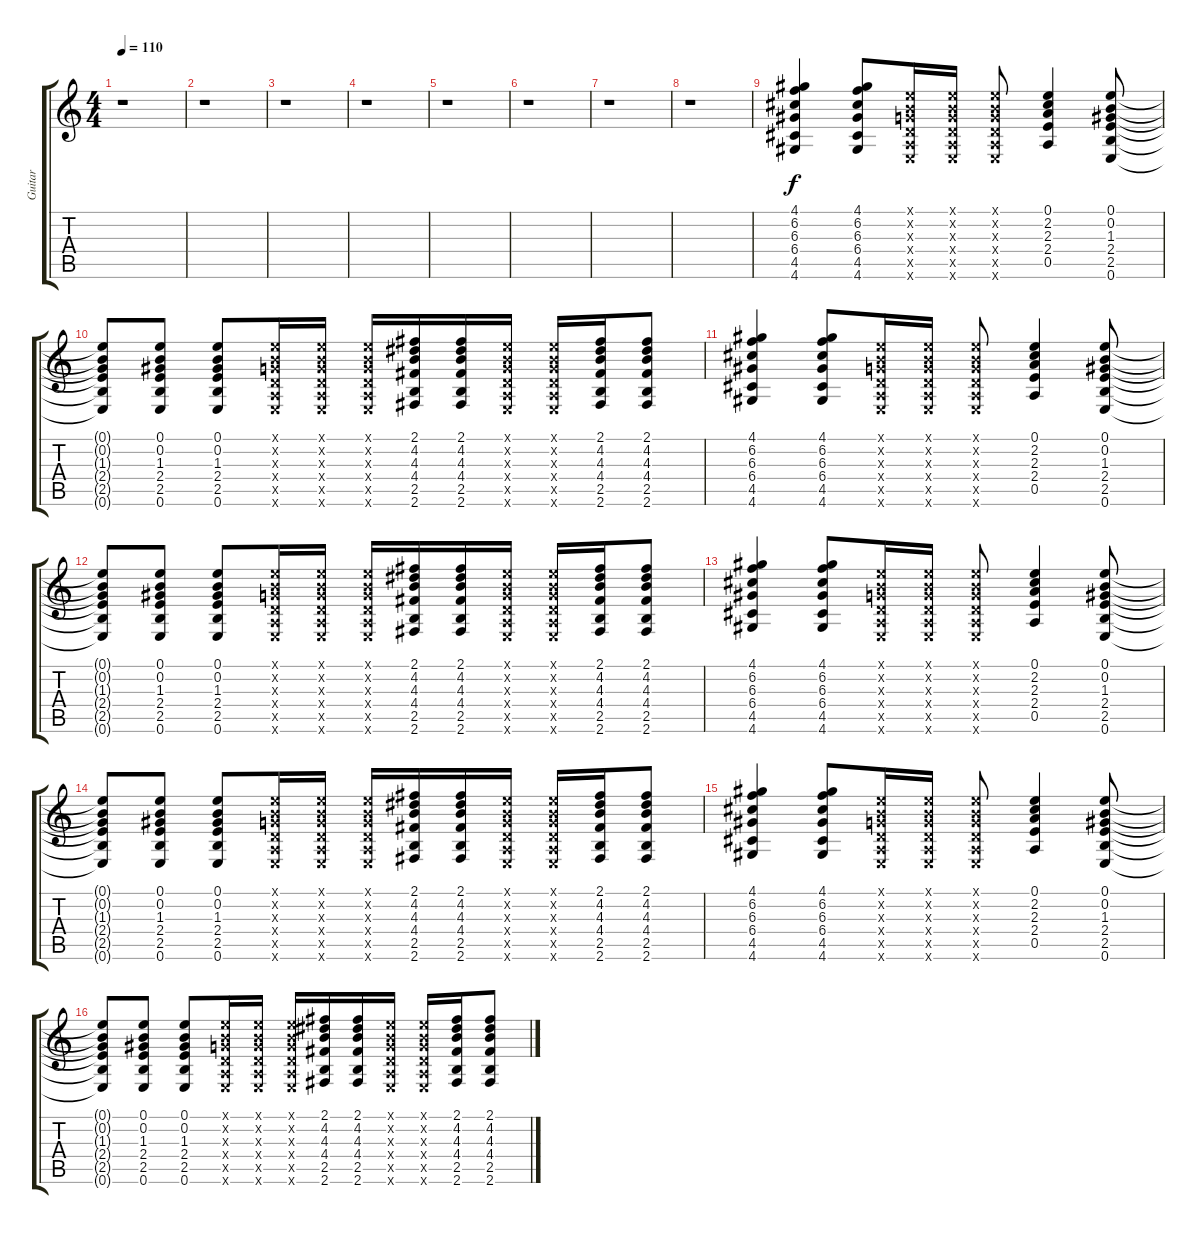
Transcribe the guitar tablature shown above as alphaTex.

\track ("Guitar" "Guitar") {instrument distortionguitar}
\staff {score tabs}
\tuning (E4 B3 G3 D3 A2 E2) {hide}
\ts (4 4)
\tempo 110
\clef g2
\ks c
r.1{dy f} |
r.1 |
r.1 |
r.1 |
r.1 |
r.1 |
r.1 |
r.1 |
(4.1 6.2 6.3 6.4 4.5 4.6).4 (4.1 6.2 6.3 6.4 4.5 4.6).8 (0.1{x} 0.2{x} 0.3{x} 0.4{x} 0.5{x} 0.6{x}).16 (0.1{x} 0.2{x} 0.3{x} 0.4{x} 0.5{x} 0.6{x}).16 (0.1{x} 0.2{x} 0.3{x} 0.4{x} 0.5{x} 0.6{x}).8 (0.1 2.2 2.3 2.4 0.5).4 (0.1 0.2 1.3 2.4 2.5 0.6).8 |
(0.1{t} 0.2{t} 1.3{t} 2.4{t} 2.5{t} 0.6{t}).8 (0.1 0.2 1.3 2.4 2.5 0.6).8 (0.1 0.2 1.3 2.4 2.5 0.6).8 (0.1{x} 0.2{x} 0.3{x} 0.4{x} 0.5{x} 0.6{x}).16 (0.1{x} 0.2{x} 0.3{x} 0.4{x} 0.5{x} 0.6{x}).16 (0.1{x} 0.2{x} 0.3{x} 0.4{x} 0.5{x} 0.6{x}).16 (2.1 4.2 4.3 4.4 2.5 2.6).16 (2.1 4.2 4.3 4.4 2.5 2.6).16 (0.1{x} 0.2{x} 0.3{x} 0.4{x} 0.5{x} 0.6{x}).16 (0.1{x} 0.2{x} 0.3{x} 0.4{x} 0.5{x} 0.6{x}).16 (2.1 4.2 4.3 4.4 2.5 2.6).16 (2.1 4.2 4.3 4.4 2.5 2.6).8 |
(4.1 6.2 6.3 6.4 4.5 4.6).4 (4.1 6.2 6.3 6.4 4.5 4.6).8 (0.1{x} 0.2{x} 0.3{x} 0.4{x} 0.5{x} 0.6{x}).16 (0.1{x} 0.2{x} 0.3{x} 0.4{x} 0.5{x} 0.6{x}).16 (0.1{x} 0.2{x} 0.3{x} 0.4{x} 0.5{x} 0.6{x}).8 (0.1 2.2 2.3 2.4 0.5).4 (0.1 0.2 1.3 2.4 2.5 0.6).8 |
(0.1{t} 0.2{t} 1.3{t} 2.4{t} 2.5{t} 0.6{t}).8 (0.1 0.2 1.3 2.4 2.5 0.6).8 (0.1 0.2 1.3 2.4 2.5 0.6).8 (0.1{x} 0.2{x} 0.3{x} 0.4{x} 0.5{x} 0.6{x}).16 (0.1{x} 0.2{x} 0.3{x} 0.4{x} 0.5{x} 0.6{x}).16 (0.1{x} 0.2{x} 0.3{x} 0.4{x} 0.5{x} 0.6{x}).16 (2.1 4.2 4.3 4.4 2.5 2.6).16 (2.1 4.2 4.3 4.4 2.5 2.6).16 (0.1{x} 0.2{x} 0.3{x} 0.4{x} 0.5{x} 0.6{x}).16 (0.1{x} 0.2{x} 0.3{x} 0.4{x} 0.5{x} 0.6{x}).16 (2.1 4.2 4.3 4.4 2.5 2.6).16 (2.1 4.2 4.3 4.4 2.5 2.6).8 |
(4.1 6.2 6.3 6.4 4.5 4.6).4 (4.1 6.2 6.3 6.4 4.5 4.6).8 (0.1{x} 0.2{x} 0.3{x} 0.4{x} 0.5{x} 0.6{x}).16 (0.1{x} 0.2{x} 0.3{x} 0.4{x} 0.5{x} 0.6{x}).16 (0.1{x} 0.2{x} 0.3{x} 0.4{x} 0.5{x} 0.6{x}).8 (0.1 2.2 2.3 2.4 0.5).4 (0.1 0.2 1.3 2.4 2.5 0.6).8 |
(0.1{t} 0.2{t} 1.3{t} 2.4{t} 2.5{t} 0.6{t}).8 (0.1 0.2 1.3 2.4 2.5 0.6).8 (0.1 0.2 1.3 2.4 2.5 0.6).8 (0.1{x} 0.2{x} 0.3{x} 0.4{x} 0.5{x} 0.6{x}).16 (0.1{x} 0.2{x} 0.3{x} 0.4{x} 0.5{x} 0.6{x}).16 (0.1{x} 0.2{x} 0.3{x} 0.4{x} 0.5{x} 0.6{x}).16 (2.1 4.2 4.3 4.4 2.5 2.6).16 (2.1 4.2 4.3 4.4 2.5 2.6).16 (0.1{x} 0.2{x} 0.3{x} 0.4{x} 0.5{x} 0.6{x}).16 (0.1{x} 0.2{x} 0.3{x} 0.4{x} 0.5{x} 0.6{x}).16 (2.1 4.2 4.3 4.4 2.5 2.6).16 (2.1 4.2 4.3 4.4 2.5 2.6).8 |
(4.1 6.2 6.3 6.4 4.5 4.6).4 (4.1 6.2 6.3 6.4 4.5 4.6).8 (0.1{x} 0.2{x} 0.3{x} 0.4{x} 0.5{x} 0.6{x}).16 (0.1{x} 0.2{x} 0.3{x} 0.4{x} 0.5{x} 0.6{x}).16 (0.1{x} 0.2{x} 0.3{x} 0.4{x} 0.5{x} 0.6{x}).8 (0.1 2.2 2.3 2.4 0.5).4 (0.1 0.2 1.3 2.4 2.5 0.6).8 |
(0.1{t} 0.2{t} 1.3{t} 2.4{t} 2.5{t} 0.6{t}).8 (0.1 0.2 1.3 2.4 2.5 0.6).8 (0.1 0.2 1.3 2.4 2.5 0.6).8 (0.1{x} 0.2{x} 0.3{x} 0.4{x} 0.5{x} 0.6{x}).16 (0.1{x} 0.2{x} 0.3{x} 0.4{x} 0.5{x} 0.6{x}).16 (0.1{x} 0.2{x} 0.3{x} 0.4{x} 0.5{x} 0.6{x}).16 (2.1 4.2 4.3 4.4 2.5 2.6).16 (2.1 4.2 4.3 4.4 2.5 2.6).16 (0.1{x} 0.2{x} 0.3{x} 0.4{x} 0.5{x} 0.6{x}).16 (0.1{x} 0.2{x} 0.3{x} 0.4{x} 0.5{x} 0.6{x}).16 (2.1 4.2 4.3 4.4 2.5 2.6).16 (2.1 4.2 4.3 4.4 2.5 2.6).8
